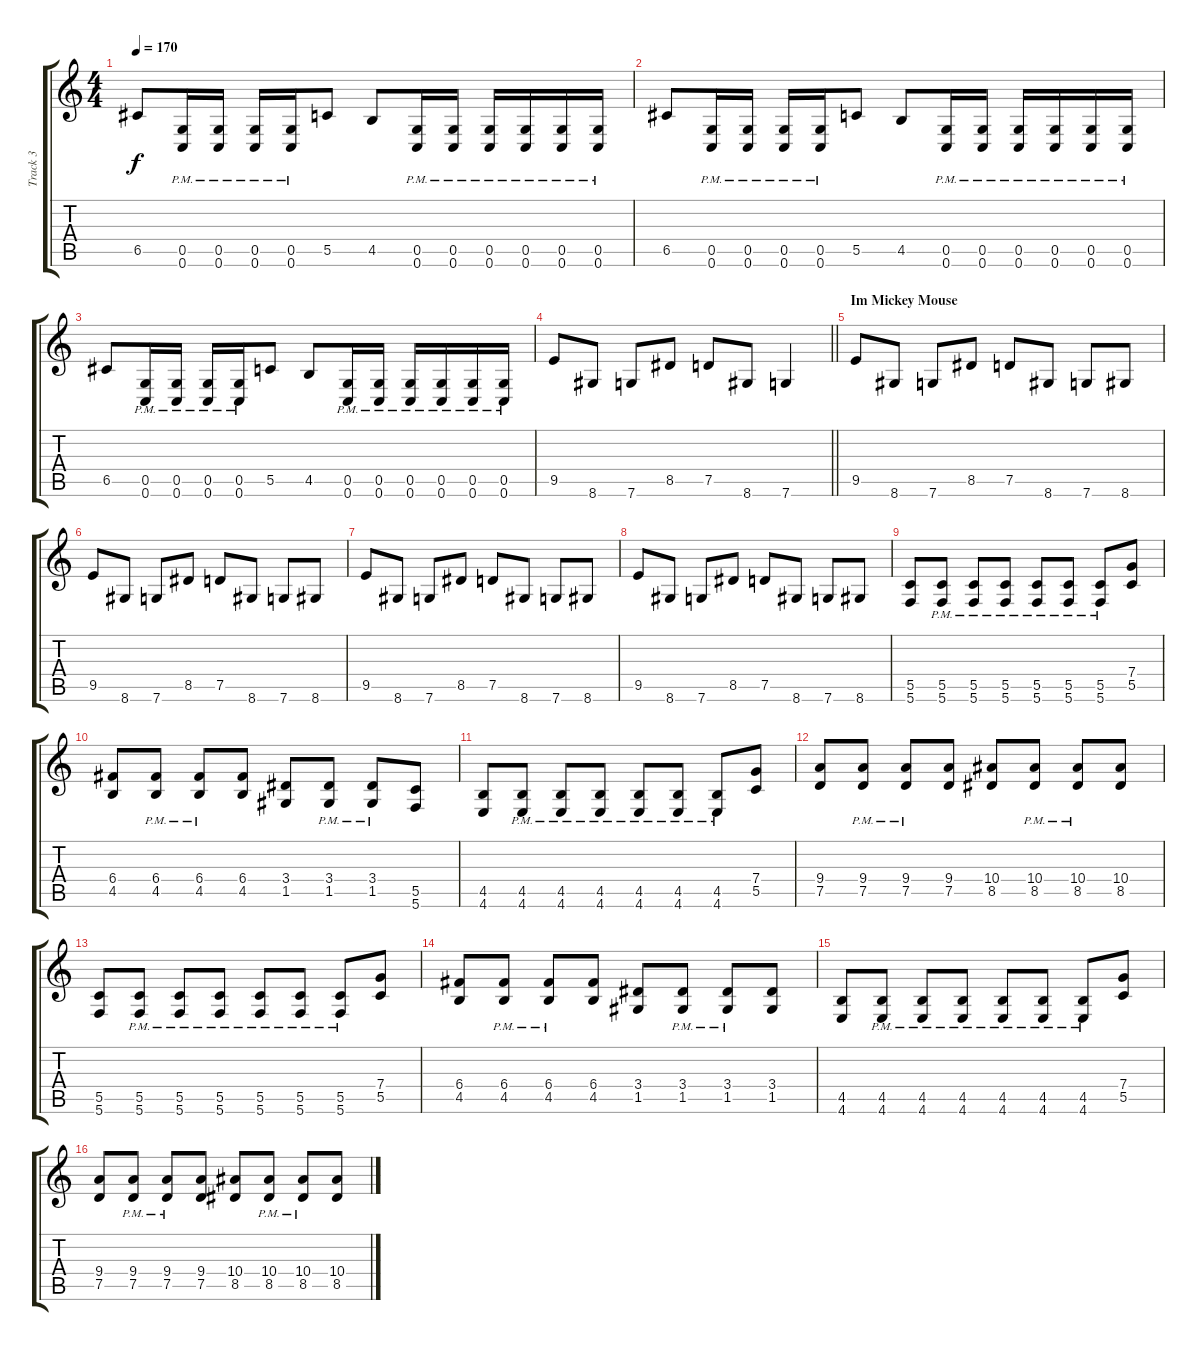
\track ("Track 3" "Track 3") {instrument distortionguitar}
\staff {score tabs}
\tuning (D4 A3 F3 C3 G2 C2) {hide}
\ts (4 4)
\tempo 170
\clef g2
\ks c
6.5.8{dy f} (0.5{pm} 0.6{pm}).16 (0.5{pm} 0.6{pm}).16 (0.5{pm} 0.6{pm}).16 (0.5{pm} 0.6{pm}).16 5.5.8 4.5.8 (0.5{pm} 0.6{pm}).16 (0.5{pm} 0.6{pm}).16 (0.5{pm} 0.6{pm}).16 (0.5{pm} 0.6{pm}).16 (0.5{pm} 0.6{pm}).16 (0.5{pm} 0.6{pm}).16 |
6.5.8 (0.5{pm} 0.6{pm}).16 (0.5{pm} 0.6{pm}).16 (0.5{pm} 0.6{pm}).16 (0.5{pm} 0.6{pm}).16 5.5.8 4.5.8 (0.5{pm} 0.6{pm}).16 (0.5{pm} 0.6{pm}).16 (0.5{pm} 0.6{pm}).16 (0.5{pm} 0.6{pm}).16 (0.5{pm} 0.6{pm}).16 (0.5{pm} 0.6{pm}).16 |
6.5.8 (0.5{pm} 0.6{pm}).16 (0.5{pm} 0.6{pm}).16 (0.5{pm} 0.6{pm}).16 (0.5{pm} 0.6{pm}).16 5.5.8 4.5.8 (0.5{pm} 0.6{pm}).16 (0.5{pm} 0.6{pm}).16 (0.5{pm} 0.6{pm}).16 (0.5{pm} 0.6{pm}).16 (0.5{pm} 0.6{pm}).16 (0.5{pm} 0.6{pm}).16 |
\barLineRight lightlight
9.5.8 8.6.8 7.6.8 8.5.8 7.5.8 8.6.8 7.6.4 |
\section ("" "Im Mickey Mouse")
9.5.8 8.6.8 7.6.8 8.5.8 7.5.8 8.6.8 7.6.8 8.6.8 |
9.5.8 8.6.8 7.6.8 8.5.8 7.5.8 8.6.8 7.6.8 8.6.8 |
9.5.8 8.6.8 7.6.8 8.5.8 7.5.8 8.6.8 7.6.8 8.6.8 |
9.5.8 8.6.8 7.6.8 8.5.8 7.5.8 8.6.8 7.6.8 8.6.8 |
(5.5 5.6).8 (5.5{pm} 5.6{pm}).8 (5.5{pm} 5.6{pm}).8 (5.5{pm} 5.6{pm}).8 (5.5{pm} 5.6{pm}).8 (5.5{pm} 5.6{pm}).8 (5.5{pm} 5.6{pm}).8 (7.4 5.5).8 |
(6.4 4.5).8 (6.4{pm} 4.5{pm}).8 (6.4{pm} 4.5{pm}).8 (6.4 4.5).8 (3.4 1.5).8 (3.4{pm} 1.5{pm}).8 (3.4{pm} 1.5{pm}).8 (5.5 5.6).8 |
(4.5 4.6).8 (4.5{pm} 4.6{pm}).8 (4.5{pm} 4.6{pm}).8 (4.5{pm} 4.6{pm}).8 (4.5{pm} 4.6{pm}).8 (4.5{pm} 4.6{pm}).8 (4.5{pm} 4.6{pm}).8 (7.4 5.5).8 |
(9.4 7.5).8 (9.4{pm} 7.5{pm}).8 (9.4{pm} 7.5{pm}).8 (9.4 7.5).8 (10.4 8.5).8 (10.4{pm} 8.5{pm}).8 (10.4{pm} 8.5{pm}).8 (10.4 8.5).8 |
(5.5 5.6).8 (5.5{pm} 5.6{pm}).8 (5.5{pm} 5.6{pm}).8 (5.5{pm} 5.6{pm}).8 (5.5{pm} 5.6{pm}).8 (5.5{pm} 5.6{pm}).8 (5.5{pm} 5.6{pm}).8 (7.4 5.5).8 |
(6.4 4.5).8 (6.4{pm} 4.5{pm}).8 (6.4{pm} 4.5{pm}).8 (6.4 4.5).8 (3.4 1.5).8 (3.4{pm} 1.5{pm}).8 (3.4{pm} 1.5{pm}).8 (3.4 1.5).8 |
(4.5 4.6).8 (4.5{pm} 4.6{pm}).8 (4.5{pm} 4.6{pm}).8 (4.5{pm} 4.6{pm}).8 (4.5{pm} 4.6{pm}).8 (4.5{pm} 4.6{pm}).8 (4.5{pm} 4.6{pm}).8 (7.4 5.5).8 |
(9.4 7.5).8 (9.4{pm} 7.5{pm}).8 (9.4{pm} 7.5{pm}).8 (9.4 7.5).8 (10.4 8.5).8 (10.4{pm} 8.5{pm}).8 (10.4{pm} 8.5{pm}).8 (10.4 8.5).8
